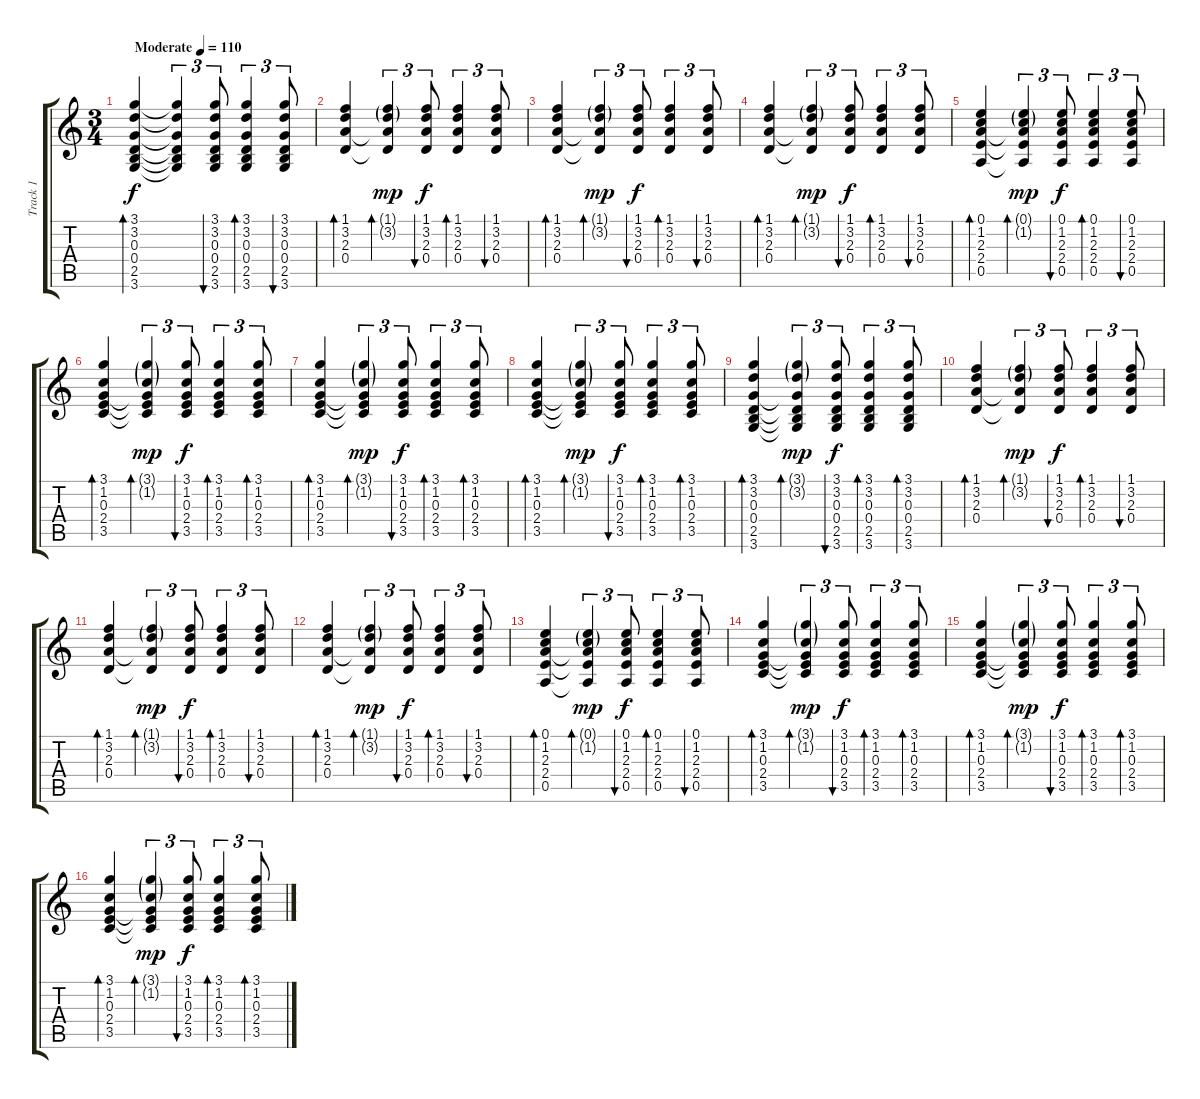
\track ("Track 1" "Track 1") {instrument acousticguitarsteel}
\staff {score tabs}
\tuning (E4 B3 G3 D3 A2 E2) {hide}
\ts (3 4)
\tempo (110 "Moderate")
\clef g2
\ks c
(3.1 3.2 0.3 0.4 2.5 3.6).4{bd 240 dy f instrument acousticguitarsteel} (3.1{t} 3.2{t} 0.3{t} 0.4{t} 2.5{t} 3.6{t}).4{tu (3 2)} (3.1 3.2 0.3 0.4 2.5 3.6).8{tu (3 2) bu 60} (3.1 3.2 0.3 0.4 2.5 3.6).4{tu (3 2) bd 60} (3.1 3.2 0.3 0.4 2.5 3.6).8{tu (3 2) bu 60} |
(1.1 3.2 2.3 0.4).4{bd 120} (1.1{g} 3.2{g} 2.3{t} 0.4{t}).4{tu (3 2) bd 60 dy mp} (1.1 3.2 2.3 0.4).8{tu (3 2) bu 60 dy f} (1.1 3.2 2.3 0.4).4{tu (3 2) bd 60} (1.1 3.2 2.3 0.4).8{tu (3 2) bu 60} |
(1.1 3.2 2.3 0.4).4{bd 120} (1.1{g} 3.2{g} 2.3{t} 0.4{t}).4{tu (3 2) bd 60 dy mp} (1.1 3.2 2.3 0.4).8{tu (3 2) bu 60 dy f} (1.1 3.2 2.3 0.4).4{tu (3 2) bd 60} (1.1 3.2 2.3 0.4).8{tu (3 2) bu 60} |
(1.1 3.2 2.3 0.4).4{bd 120} (1.1{g} 3.2{g} 2.3{t} 0.4{t}).4{tu (3 2) bd 60 dy mp} (1.1 3.2 2.3 0.4).8{tu (3 2) bu 60 dy f} (1.1 3.2 2.3 0.4).4{tu (3 2) bd 60} (1.1 3.2 2.3 0.4).8{tu (3 2) bu 60} |
(0.1 1.2 2.3 2.4 0.5).4{bd 120} (0.1{g} 1.2{g} 2.3{t} 2.4{t} 0.5{t}).4{tu (3 2) bd 60 dy mp} (0.1 1.2 2.3 2.4 0.5).8{tu (3 2) bu 60 dy f} (0.1 1.2 2.3 2.4 0.5).4{tu (3 2) bd 60} (0.1 1.2 2.3 2.4 0.5).8{tu (3 2) bu 60} |
(3.1 1.2 0.3 2.4 3.5).4{bd 120} (3.1{g} 1.2{g} 0.3{t} 2.4{t} 3.5{t}).4{tu (3 2) bd 60 dy mp} (3.1 1.2 0.3 2.4 3.5).8{tu (3 2) bu 60 dy f} (3.1 1.2 0.3 2.4 3.5).4{tu (3 2) bd 60} (3.1 1.2 0.3 2.4 3.5).8{tu (3 2) bd 60} |
(3.1 1.2 0.3 2.4 3.5).4{bd 120} (3.1{g} 1.2{g} 0.3{t} 2.4{t} 3.5{t}).4{tu (3 2) bd 60 dy mp} (3.1 1.2 0.3 2.4 3.5).8{tu (3 2) bu 60 dy f} (3.1 1.2 0.3 2.4 3.5).4{tu (3 2) bd 60} (3.1 1.2 0.3 2.4 3.5).8{tu (3 2) bd 60} |
(3.1 1.2 0.3 2.4 3.5).4{bd 120} (3.1{g} 1.2{g} 0.3{t} 2.4{t} 3.5{t}).4{tu (3 2) bd 60 dy mp} (3.1 1.2 0.3 2.4 3.5).8{tu (3 2) bu 60 dy f} (3.1 1.2 0.3 2.4 3.5).4{tu (3 2) bd 60} (3.1 1.2 0.3 2.4 3.5).8{tu (3 2) bd 60} |
(3.1 3.2 0.3 0.4 2.5 3.6).4{bd 120} (3.1{g} 3.2{g} 0.3{t} 0.4{t} 2.5{t} 3.6{t}).4{tu (3 2) bd 60 dy mp} (3.1 3.2 0.3 0.4 2.5 3.6).8{tu (3 2) bu 60 dy f} (3.1 3.2 0.3 0.4 2.5 3.6).4{tu (3 2) bd 60} (3.1 3.2 0.3 0.4 2.5 3.6).8{tu (3 2) bd 60} |
(1.1 3.2 2.3 0.4).4{bd 120} (1.1{g} 3.2{g} 2.3{t} 0.4{t}).4{tu (3 2) bd 60 dy mp} (1.1 3.2 2.3 0.4).8{tu (3 2) bu 60 dy f} (1.1 3.2 2.3 0.4).4{tu (3 2) bd 60} (1.1 3.2 2.3 0.4).8{tu (3 2) bu 60} |
(1.1 3.2 2.3 0.4).4{bd 120} (1.1{g} 3.2{g} 2.3{t} 0.4{t}).4{tu (3 2) bd 60 dy mp} (1.1 3.2 2.3 0.4).8{tu (3 2) bu 60 dy f} (1.1 3.2 2.3 0.4).4{tu (3 2) bd 60} (1.1 3.2 2.3 0.4).8{tu (3 2) bu 60} |
(1.1 3.2 2.3 0.4).4{bd 120} (1.1{g} 3.2{g} 2.3{t} 0.4{t}).4{tu (3 2) bd 60 dy mp} (1.1 3.2 2.3 0.4).8{tu (3 2) bu 60 dy f} (1.1 3.2 2.3 0.4).4{tu (3 2) bd 60} (1.1 3.2 2.3 0.4).8{tu (3 2) bu 60} |
(0.1 1.2 2.3 2.4 0.5).4{bd 120} (0.1{g} 1.2{g} 2.3{t} 2.4{t} 0.5{t}).4{tu (3 2) bd 60 dy mp} (0.1 1.2 2.3 2.4 0.5).8{tu (3 2) bu 60 dy f} (0.1 1.2 2.3 2.4 0.5).4{tu (3 2) bd 60} (0.1 1.2 2.3 2.4 0.5).8{tu (3 2) bu 60} |
(3.1 1.2 0.3 2.4 3.5).4{bd 120} (3.1{g} 1.2{g} 0.3{t} 2.4{t} 3.5{t}).4{tu (3 2) bd 60 dy mp} (3.1 1.2 0.3 2.4 3.5).8{tu (3 2) bu 60 dy f} (3.1 1.2 0.3 2.4 3.5).4{tu (3 2) bd 60} (3.1 1.2 0.3 2.4 3.5).8{tu (3 2) bd 60} |
(3.1 1.2 0.3 2.4 3.5).4{bd 120} (3.1{g} 1.2{g} 0.3{t} 2.4{t} 3.5{t}).4{tu (3 2) bd 60 dy mp} (3.1 1.2 0.3 2.4 3.5).8{tu (3 2) bu 60 dy f} (3.1 1.2 0.3 2.4 3.5).4{tu (3 2) bd 60} (3.1 1.2 0.3 2.4 3.5).8{tu (3 2) bd 60} |
(3.1 1.2 0.3 2.4 3.5).4{bd 120} (3.1{g} 1.2{g} 0.3{t} 2.4{t} 3.5{t}).4{tu (3 2) bd 60 dy mp} (3.1 1.2 0.3 2.4 3.5).8{tu (3 2) bu 60 dy f} (3.1 1.2 0.3 2.4 3.5).4{tu (3 2) bd 60} (3.1 1.2 0.3 2.4 3.5).8{tu (3 2) bd 60}
